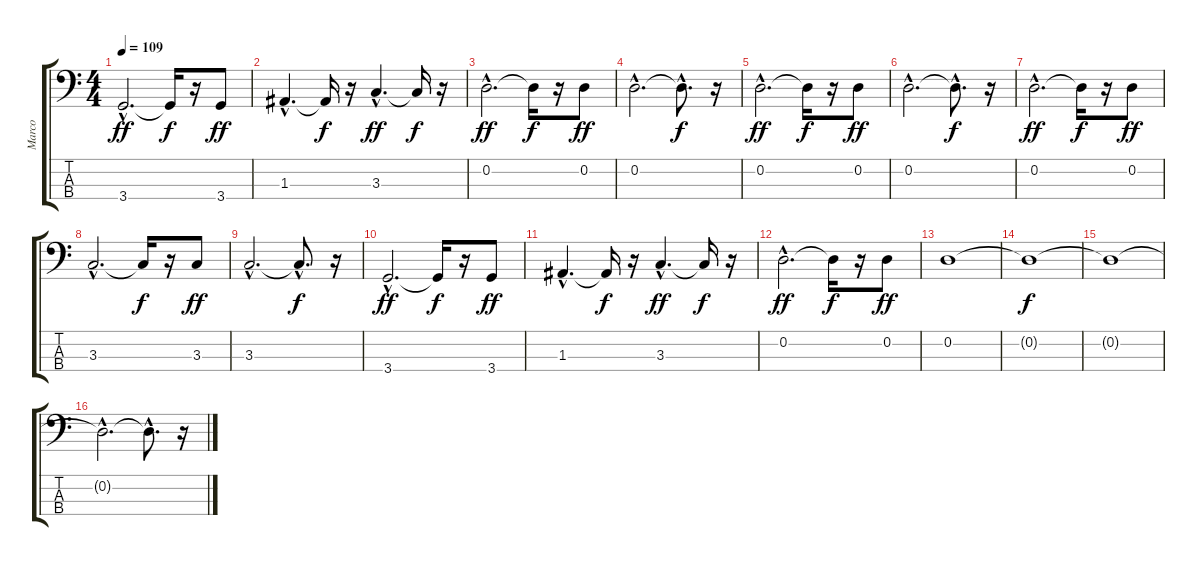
\track ("Marco" "Marco") {instrument electricbassfinger}
\staff {score tabs}
\tuning (G2 D2 A1 E1) {hide}
\ts (4 4)
\tempo 109
\clef f4
\ks c
3.4{hac}.2{d dy ff} 3.4{t}.16{dy f} r.16 3.4.8{dy ff} |
1.3{hac}.4{d} 1.3{t}.16{dy f} r.16 3.3{hac}.4{d dy ff} 3.3{t}.16{dy f} r.16 |
0.2{hac}.2{d dy ff} 0.2{t}.16{dy f} r.16 0.2.8{dy ff} |
0.2{hac}.2{d} 0.2{hac t}.8{d dy f} r.16 |
0.2{hac}.2{d dy ff} 0.2{t}.16{dy f} r.16 0.2.8{dy ff} |
0.2{hac}.2{d} 0.2{hac t}.8{d dy f} r.16 |
0.2{hac}.2{d dy ff} 0.2{t}.16{dy f} r.16 0.2.8{dy ff} |
3.3{hac}.2{d} 3.3{t}.16{dy f} r.16 3.3.8{dy ff} |
3.3{hac}.2{d} 3.3{hac t}.8{d dy f} r.16 |
3.4{hac}.2{d dy ff} 3.4{t}.16{dy f} r.16 3.4.8{dy ff} |
1.3{hac}.4{d} 1.3{t}.16{dy f} r.16 3.3{hac}.4{d dy ff} 3.3{t}.16{dy f} r.16 |
0.2{hac}.2{d dy ff} 0.2{t}.16{dy f} r.16 0.2.8{dy ff} |
0.2.1 |
0.2{t}.1{dy f} |
0.2{t}.1 |
0.2{hac t}.2{d} 0.2{hac t}.8{d} r.16
